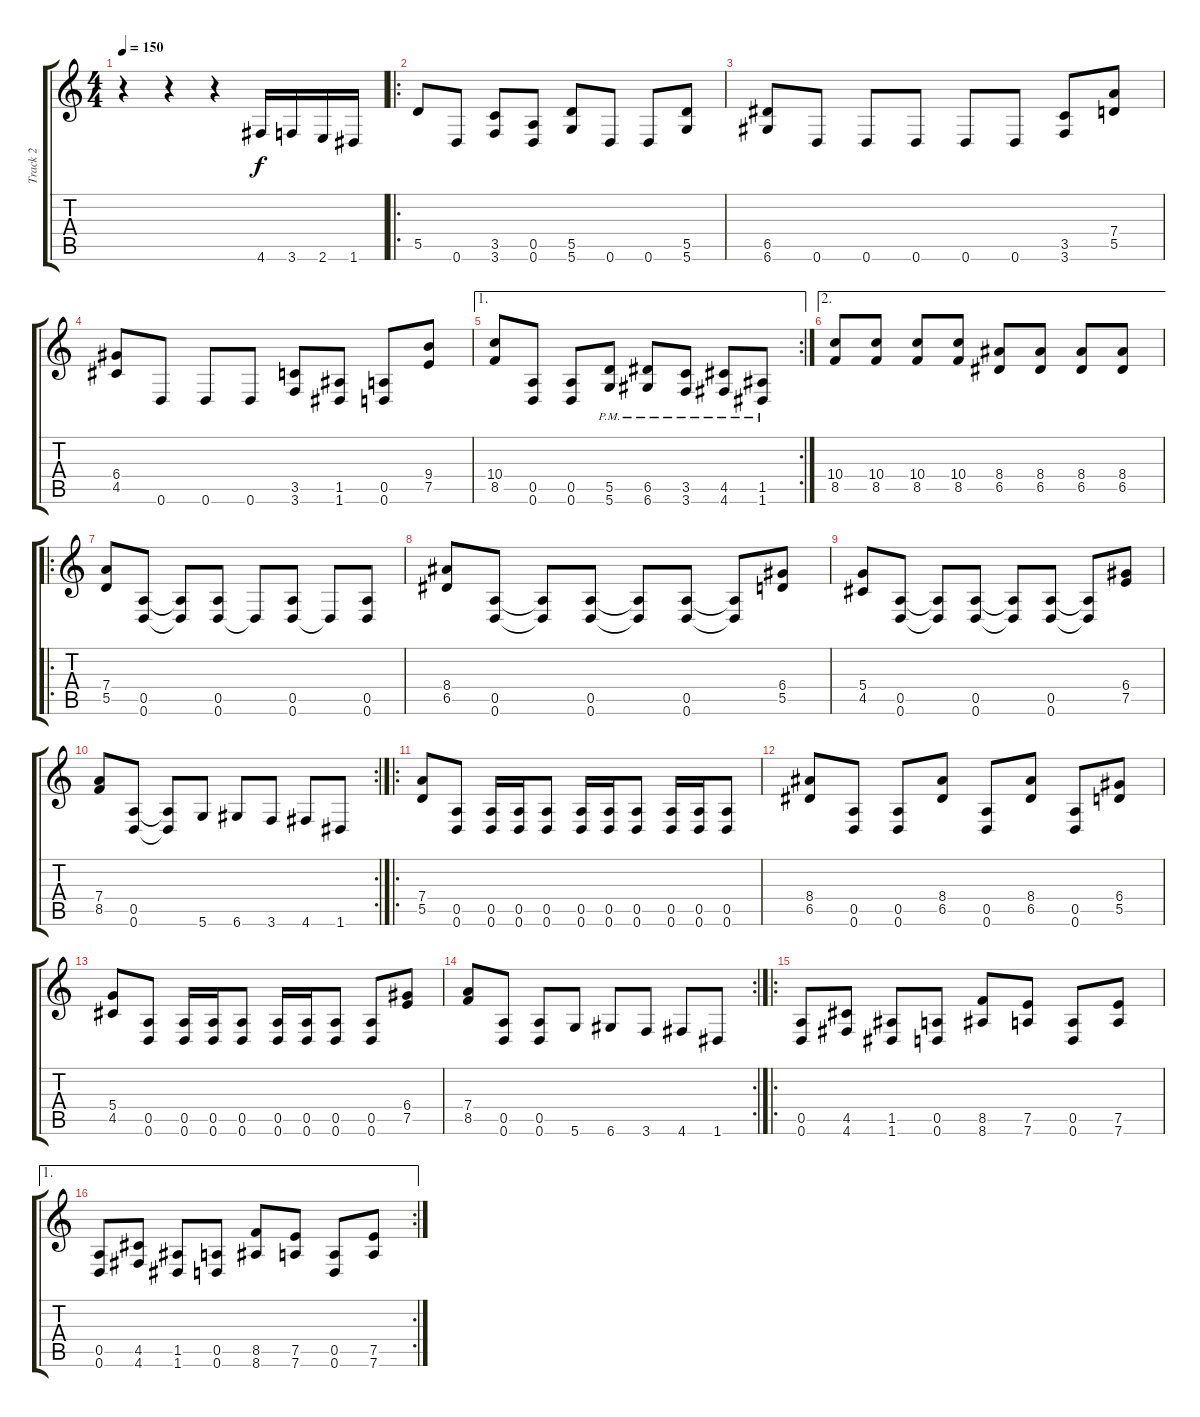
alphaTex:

\track ("Track 2" "Track 2") {instrument distortionguitar}
\staff {score tabs}
\tuning (E4 B3 G3 D3 A2 D2) {hide}
\ts (4 4)
\tempo 150
\clef g2
\ks c
r.4{dy f} r.4 r.4 4.6.16 3.6.16 2.6.16 1.6.16 |
\ro
5.5.8 0.6.8 (3.5 3.6).8 (0.5 0.6).8 (5.5 5.6).8 0.6.8 0.6.8 (5.5 5.6).8 |
(6.5 6.6).8 0.6.8 0.6.8 0.6.8 0.6.8 0.6.8 (3.5 3.6).8 (7.4 5.5).8 |
(6.4 4.5).8 0.6.8 0.6.8 0.6.8 (3.5 3.6).8 (1.5 1.6).8 (0.5 0.6).8 (9.4 7.5).8 |
\ae 1
\rc 2
(10.4 8.5).8 (0.5 0.6).8 (0.5 0.6).8 (5.5{pm} 5.6{pm}).8 (6.5{pm} 6.6{pm}).8 (3.5{pm} 3.6{pm}).8 (4.5{pm} 4.6{pm}).8 (1.5{pm} 1.6{pm}).8 |
\ae 2
(10.4 8.5).8 (10.4 8.5).8 (10.4 8.5).8 (10.4 8.5).8 (8.4 6.5).8 (8.4 6.5).8 (8.4 6.5).8 (8.4 6.5).8 |
\ro
(7.4 5.5).8 (0.5 0.6).8 (0.5{t} 0.6{t}).8 (0.5 0.6).8 0.6{t}.8 (0.5 0.6).8 0.6{t}.8 (0.5 0.6).8 |
(8.4 6.5).8 (0.5 0.6).8 (0.5{t} 0.6{t}).8 (0.5 0.6).8 (0.5{t} 0.6{t}).8 (0.5 0.6).8 (0.5{t} 0.6{t}).8 (6.4 5.5).8 |
(5.4 4.5).8 (0.5 0.6).8 (0.5{t} 0.6{t}).8 (0.5 0.6).8 (0.5{t} 0.6{t}).8 (0.5 0.6).8 (0.5{t} 0.6{t}).8 (6.4 7.5).8 |
\rc 2
(7.4 8.5).8 (0.5 0.6).8 (0.5{t} 0.6{t}).8 5.6.8 6.6.8 3.6.8 4.6.8 1.6.8 |
\ro
(7.4 5.5).8 (0.5 0.6).8 (0.5 0.6).16 (0.5 0.6).16 (0.5 0.6).8 (0.5 0.6).16 (0.5 0.6).16 (0.5 0.6).8 (0.5 0.6).16 (0.5 0.6).16 (0.5 0.6).8 |
(8.4 6.5).8 (0.5 0.6).8 (0.5 0.6).8 (8.4 6.5).8 (0.5 0.6).8 (8.4 6.5).8 (0.5 0.6).8 (6.4 5.5).8 |
(5.4 4.5).8 (0.5 0.6).8 (0.5 0.6).16 (0.5 0.6).16 (0.5 0.6).8 (0.5 0.6).16 (0.5 0.6).16 (0.5 0.6).8 (0.5 0.6).8 (6.4 7.5).8 |
\rc 2
(7.4 8.5).8 (0.5 0.6).8 (0.5 0.6).8 5.6.8 6.6.8 3.6.8 4.6.8 1.6.8 |
\ro
(0.5 0.6).8 (4.5 4.6).8 (1.5 1.6).8 (0.5 0.6).8 (8.5 8.6).8 (7.5 7.6).8 (0.5 0.6).8 (7.5 7.6).8 |
\ae 1
\rc 2
(0.5 0.6).8 (4.5 4.6).8 (1.5 1.6).8 (0.5 0.6).8 (8.5 8.6).8 (7.5 7.6).8 (0.5 0.6).8 (7.5 7.6).8
